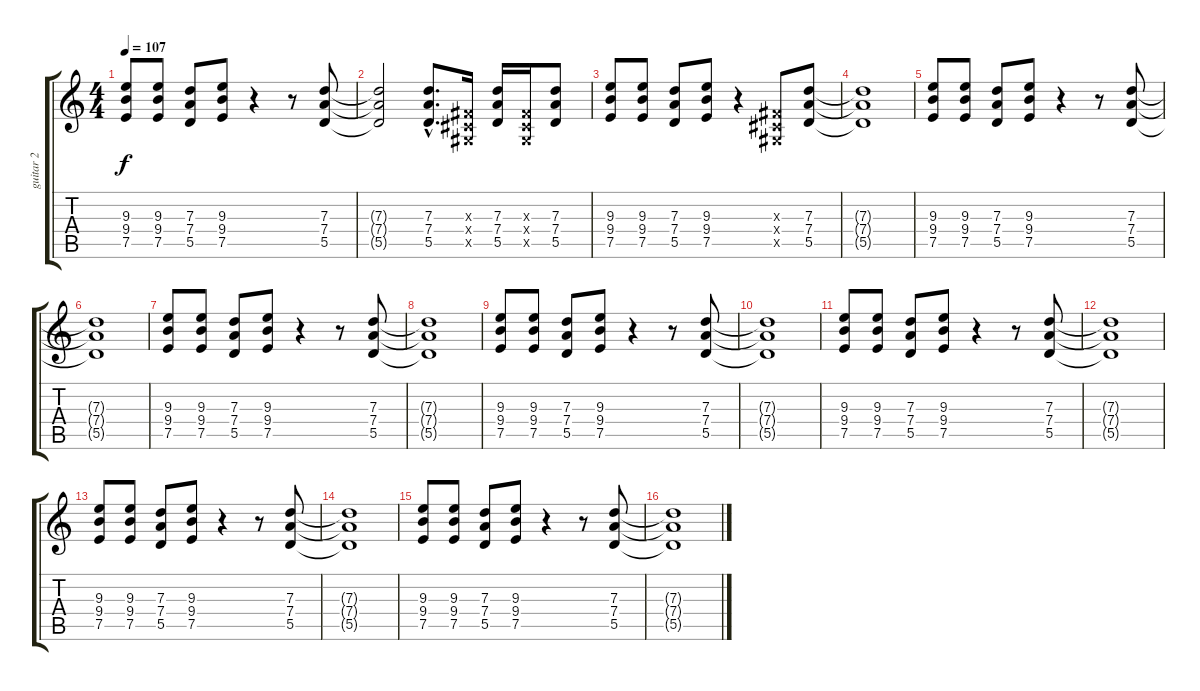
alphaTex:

\track ("guitar 2" "guitar 2") {instrument overdrivenguitar}
\staff {score tabs}
\tuning (E4 B3 G3 D3 A2 E2) {hide}
\ts (4 4)
\tempo 107
\clef g2
\ks c
(9.3 9.4 7.5).8{dy f} (9.3 9.4 7.5).8 (7.3 7.4 5.5).8 (9.3 9.4 7.5).8 r.4 r.8 (7.3 7.4 5.5).8 |
(7.3{t} 7.4{t} 5.5{t}).2 (7.3{hac} 7.4{hac} 5.5{hac}).8{d} (-1.3{x} -1.4{x} -1.5{x}).16 (7.3 7.4 5.5).16 (-1.3{x} -1.4{x} -1.5{x}).16 (7.3 7.4 5.5).8 |
(9.3 9.4 7.5).8 (9.3 9.4 7.5).8 (7.3 7.4 5.5).8 (9.3 9.4 7.5).8 r.4 (-1.3{x} -1.4{x} -1.5{x}).8 (7.3 7.4 5.5).8 |
(7.3{t} 7.4{t} 5.5{t}).1 |
(9.3 9.4 7.5).8 (9.3 9.4 7.5).8 (7.3 7.4 5.5).8 (9.3 9.4 7.5).8 r.4 r.8 (7.3 7.4 5.5).8 |
(7.3{t} 7.4{t} 5.5{t}).1 |
(9.3 9.4 7.5).8 (9.3 9.4 7.5).8 (7.3 7.4 5.5).8 (9.3 9.4 7.5).8 r.4 r.8 (7.3 7.4 5.5).8 |
(7.3{t} 7.4{t} 5.5{t}).1 |
(9.3 9.4 7.5).8 (9.3 9.4 7.5).8 (7.3 7.4 5.5).8 (9.3 9.4 7.5).8 r.4 r.8 (7.3 7.4 5.5).8 |
(7.3{t} 7.4{t} 5.5{t}).1 |
(9.3 9.4 7.5).8 (9.3 9.4 7.5).8 (7.3 7.4 5.5).8 (9.3 9.4 7.5).8 r.4 r.8 (7.3 7.4 5.5).8 |
(7.3{t} 7.4{t} 5.5{t}).1 |
(9.3 9.4 7.5).8 (9.3 9.4 7.5).8 (7.3 7.4 5.5).8 (9.3 9.4 7.5).8 r.4 r.8 (7.3 7.4 5.5).8 |
(7.3{t} 7.4{t} 5.5{t}).1 |
(9.3 9.4 7.5).8 (9.3 9.4 7.5).8 (7.3 7.4 5.5).8 (9.3 9.4 7.5).8 r.4 r.8 (7.3 7.4 5.5).8 |
(7.3{t} 7.4{t} 5.5{t}).1
